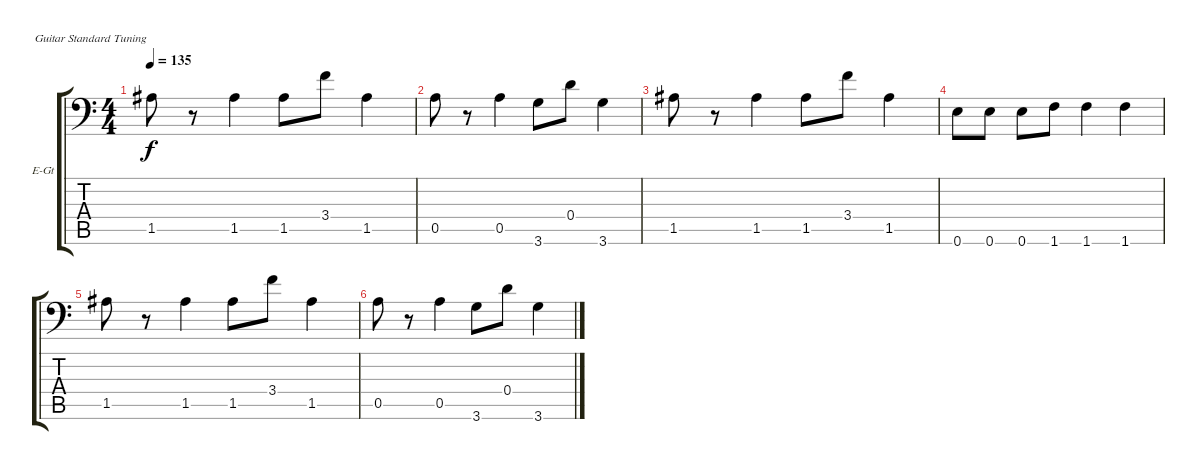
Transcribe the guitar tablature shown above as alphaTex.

\defaultSystemsLayout 4
\bracketExtendMode groupsimilarinstruments
\firstSystemTrackNameOrientation horizontal
\otherSystemsTrackNameOrientation horizontal
\track ("Electric Guitar" "E-Gt") {instrument overdrivenguitar}
\staff {score tabs}
\tuning (E4 B3 G3 D3 A2 E2)
\ts (4 4)
\tempo 135
\clef f4
\scale
0.333333
\ks c
1.5.8{dy f} r.8 1.5.4 1.5.8 3.4.8 1.5.4 |
\scale
0.333333 0.5.8 r.8 0.5.4 3.6.8 0.4.8 3.6.4 |
\scale
0.333333 1.5.8 r.8 1.5.4 1.5.8 3.4.8 1.5.4 |
\scale
0.333333 0.6.8 0.6.8 0.6.8 1.6.8 1.6.4 1.6.4 |
1.5.8 r.8 1.5.4 1.5.8 3.4.8 1.5.4 |
0.5.8 r.8 0.5.4 3.6.8 0.4.8 3.6.4
